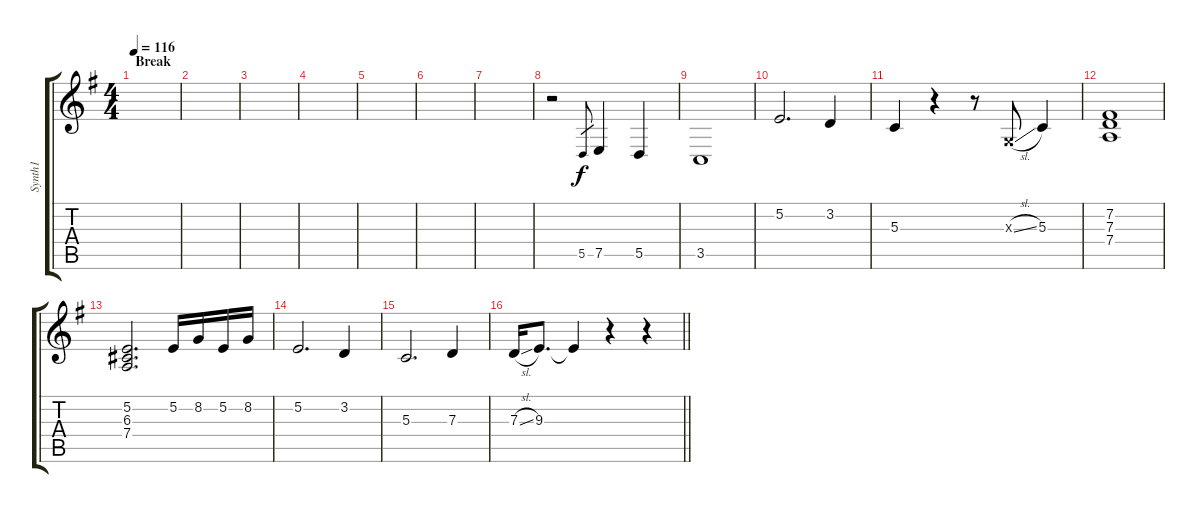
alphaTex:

\track ("Synth1" "Synth1") {instrument glockenspiel}
\staff {score tabs}
\tuning (E4 B3 G3 D3 A2 E2) {hide}
\ts (4 4)
\section ("" "Break")
\tempo 116
\clef g2
\ks g
|
|
|
|
|
|
|
r.2{volume 16 instrument pad6metallic} 5.5.8{gr dy f} 7.5.4 5.5.4 |
3.5.1 |
5.2.2{d} 3.2.4 |
5.3.4 r.4 r.8 0.3{sl x}.8 5.3.4 |
(7.2 7.3 7.4).1 |
(5.2 6.3 7.4).2{d} 5.2.16 8.2.16 5.2.16 8.2.16 |
5.2.2{d} 3.2.4 |
5.3.2{d} 7.3.4 |
\barLineRight lightlight
7.3{sl}.16 9.3.8{d} 9.3{t}.4 r.4 r.4
